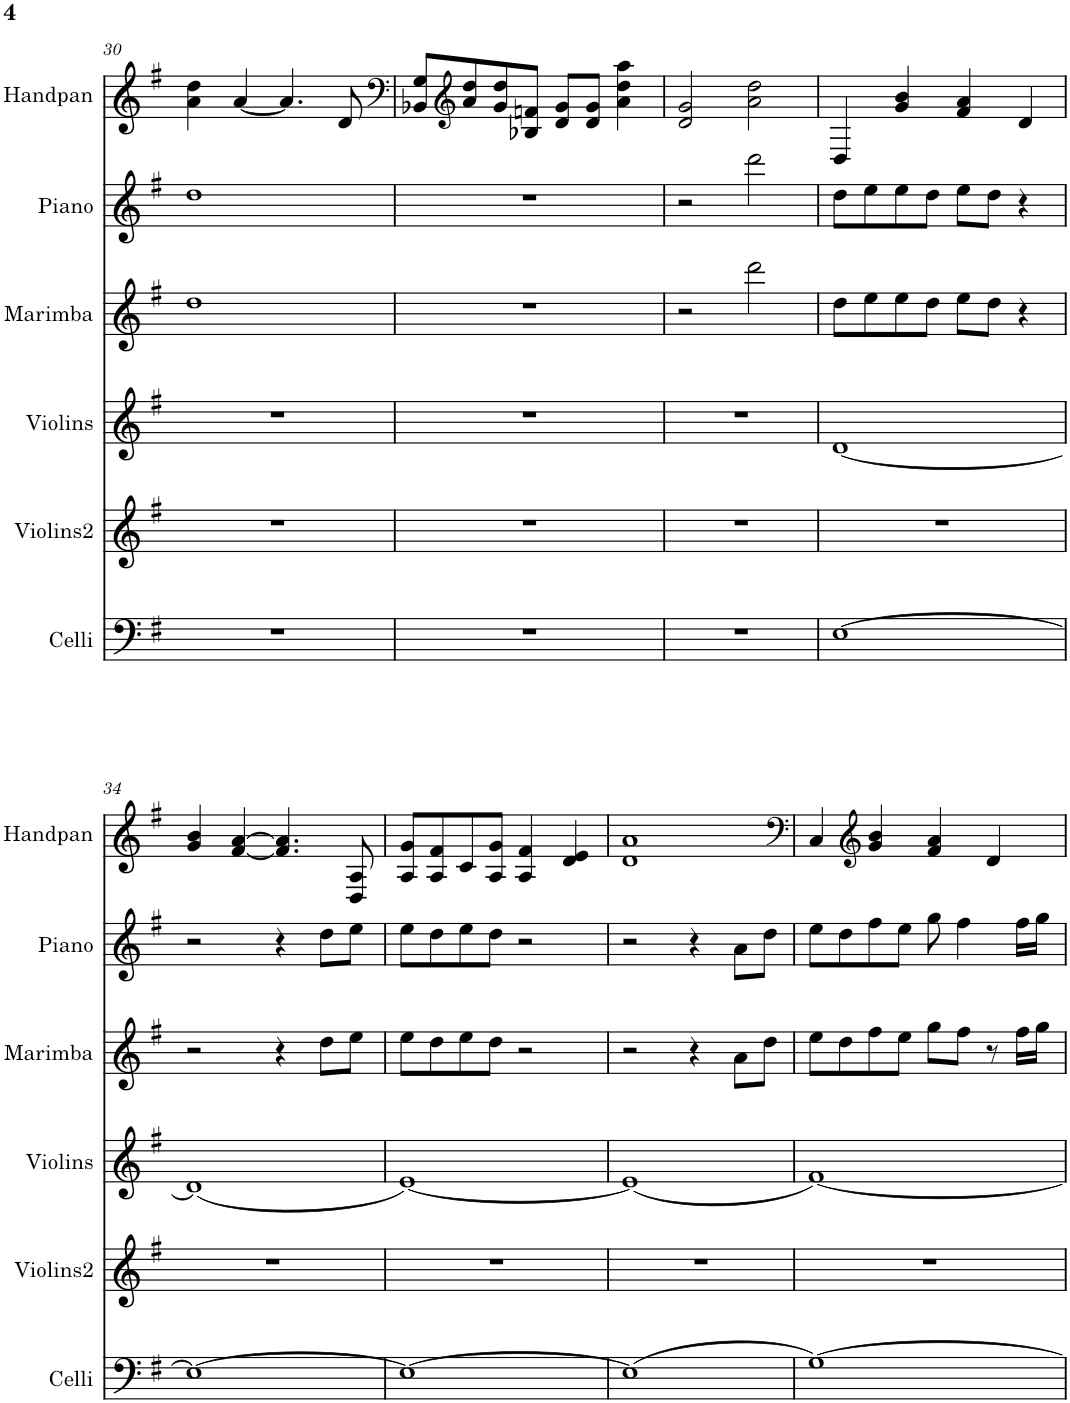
**kern	**kern	**kern	**kern	**kern	**kern
*part6	*part5	*part4	*part3	*part2	*part1
*staff6	*staff5	*staff4	*staff3	*staff2	*staff1
*I"Celli	*I"Violins2	*I"Violins	*I"Marimba	*I"Piano	*I"Handpan
*I'Celli	*I'Violins2	*I'Violins	*I'Marimba	*I'Piano	*I'Handpan
!!LO:PB:g=z
*clefF4	*clefG2	*clefG2	*clefG2	*clefG2	*clefG2
*k[f#]	*k[f#]	*k[f#]	*k[f#]	*k[f#]	*k[f#]
*M4/4	*M4/4	*M4/4	*M4/4	*M4/4	*M4/4
=30	=30	=30	=30	=30	=30
1r	1r	1r	1dd	1dd	4a\ 4dd\
.	.	.	.	.	[4a/
.	.	.	.	.	4.a/]
.	.	.	.	.	8d/
=31	=31	=31	=31	=31	=31
*	*	*	*	*	*clefF4
1r	1r	1r	1r	1r	8BB-X/ 8G/L
*	*	*	*	*	*clefG2
.	.	.	.	.	8a/ 8dd/
.	.	.	.	.	8g/ 8dd/
.	.	.	.	.	8B-X/ 8fn/J
.	.	.	.	.	8d/ 8g/L
.	.	.	.	.	8d/ 8g/J
.	.	.	.	.	4a\ 4dd\ 4aa\
=32	=32	=32	=32	=32	=32
1r	1r	1r	2r	2r	2d/ 2g/
.	.	.	2ddd\	2ddd\	2a\ 2dd\
=33	=33	=33	=33	=33	=33
[1E	1r	[1d	8dd\L	8dd\L	4D/
.	.	.	8ee\	8ee\	.
.	.	.	8ee\	8ee\	4g/ 4b/
.	.	.	8dd\J	8dd\J	.
.	.	.	8ee\L	8ee\L	4f#/ 4a/
.	.	.	8dd\J	8dd\J	.
.	.	.	4r	4r	4d/
!!LO:LB:g=z
=34	=34	=34	=34	=34	=34
1E_	1r	(1d]	2r	2r	4g/ 4b/
.	.	.	.	.	[4f#/ [4a/
.	.	.	4r	4r	4.f#/] 4.a/]
.	.	.	8dd\L	8dd\L	.
.	.	.	8ee\J	8ee\J	8D/ 8A/
=35	=35	=35	=35	=35	=35
1E_	1r	[1e)	8ee\L	8ee\L	8A/ 8g/L
.	.	.	8dd\	8dd\	8A/ 8f#/
.	.	.	8ee\	8ee\	8c/
.	.	.	8dd\J	8dd\J	8A/ 8g/J
.	.	.	2r	2r	4A/ 4f#/
.	.	.	.	.	4d/ 4e/
=36	=36	=36	=36	=36	=36
(1E]	1r	(1e]	2r	2r	1d 1a
.	.	.	4r	4r	.
.	.	.	8a\L	8a\L	.
.	.	.	8dd\J	8dd\J	.
=37	=37	=37	=37	=37	=37
*	*	*	*	*	*clefF4
[1G)	1r	[1f#)	8ee\L	8ee\L	4C/
.	.	.	8dd\	8dd\	.
*	*	*	*	*	*clefG2
.	.	.	8ff#\	8ff#\	4g/ 4b/
.	.	.	8ee\J	8ee\J	.
.	.	.	8gg\L	8gg\	4f#/ 4a/
.	.	.	8ff#\J	4ff#\	.
.	.	.	8r	.	4d/
.	.	.	16ff#\LL	16ff#\LL	.
.	.	.	16gg\JJ	16gg\JJ	.
=	=	=	=	=	=
*-	*-	*-	*-	*-	*-
